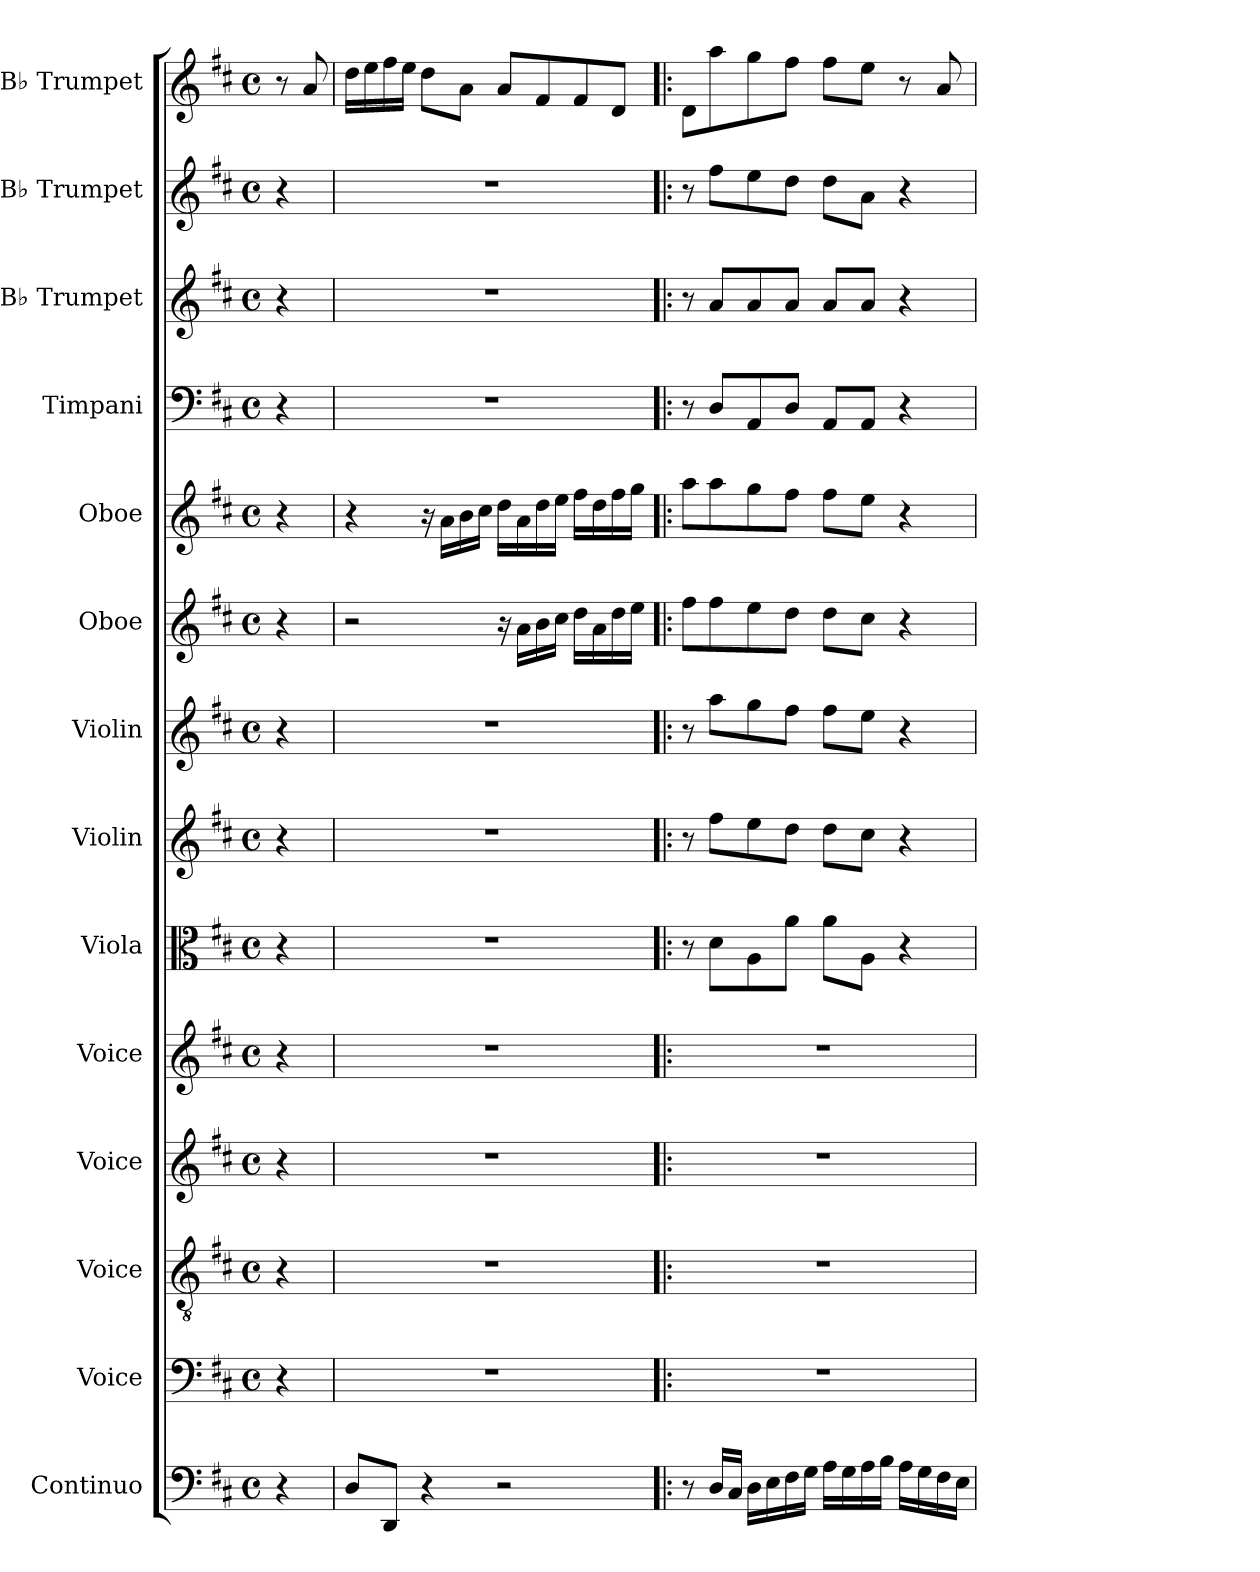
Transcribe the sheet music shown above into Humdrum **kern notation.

**kern	**kern	**kern	**kern	**kern	**kern	**kern	**kern	**kern	**kern	**kern	**kern	**kern	**kern
*part14	*part13	*part12	*part11	*part10	*part9	*part8	*part7	*part6	*part5	*part4	*part3	*part2	*part1
*staff14	*staff13	*staff12	*staff11	*staff10	*staff9	*staff8	*staff7	*staff6	*staff5	*staff4	*staff3	*staff2	*staff1
*I"Continuo	*I"Voice	*I"Voice	*I"Voice	*I"Voice	*I"Viola	*I"Violin	*I"Violin	*I"Oboe	*I"Oboe	*I"Timpani	*I"B♭ Trumpet	*I"B♭ Trumpet	*I"B♭ Trumpet
*I'Cont.	*I'V	*I'V	*I'V	*I'V	*I'Vla.	*I'Vln.	*I'Vln.	*I'Ob.	*I'Ob.	*I'Timp.	*I'B♭ Tpt.	*I'B♭ Tpt.	*I'B♭ Tpt.
*clefF4	*clefF4	*clefGv2	*clefG2	*clefG2	*clefC3	*clefG2	*clefG2	*clefG2	*clefG2	*clefF4	*clefG2	*clefG2	*clefG2
*	*	*	*	*	*	*	*	*	*	*	*ITrd1c2	*ITrd1c2	*ITrd1c2
*k[f#c#]	*k[f#c#]	*k[f#c#]	*k[f#c#]	*k[f#c#]	*k[f#c#]	*k[f#c#]	*k[f#c#]	*k[f#c#]	*k[f#c#]	*k[f#c#]	*k[]	*k[]	*k[]
*M4/4	*M4/4	*M4/4	*M4/4	*M4/4	*M4/4	*M4/4	*M4/4	*M4/4	*M4/4	*M4/4	*M4/4	*M4/4	*M4/4
*met(c)	*met(c)	*met(c)	*met(c)	*met(c)	*met(c)	*met(c)	*met(c)	*met(c)	*met(c)	*met(c)	*met(c)	*met(c)	*met(c)
=	=	=	=	=	=	=	=	=	=	=	=	=	=
4r	4r	4r	4r	4r	4r	4r	4r	4r	4r	4r	4r	4r	8r
.	.	.	.	.	.	.	.	.	.	.	.	.	8g
=2	=2	=2	=2	=2	=2	=2	=2	=2	=2	=2	=2	=2	=2
8DL	1r	1r	1r	1r	1r	1r	1r	2r	4r	1r	1r	1r	16ccLL
.	.	.	.	.	.	.	.	.	.	.	.	.	16dd
8DDJ	.	.	.	.	.	.	.	.	.	.	.	.	16ee
.	.	.	.	.	.	.	.	.	.	.	.	.	16ddJJ
4r	.	.	.	.	.	.	.	.	16r	.	.	.	8ccL
.	.	.	.	.	.	.	.	.	16aLL	.	.	.	.
.	.	.	.	.	.	.	.	.	16b	.	.	.	8gJ
.	.	.	.	.	.	.	.	.	16cc#JJ	.	.	.	.
2r	.	.	.	.	.	.	.	16r	16ddLL	.	.	.	8gL
.	.	.	.	.	.	.	.	16aLL	16a	.	.	.	.
.	.	.	.	.	.	.	.	16b	16dd	.	.	.	8e
.	.	.	.	.	.	.	.	16cc#JJ	16eeJJ	.	.	.	.
.	.	.	.	.	.	.	.	16ddLL	16ff#LL	.	.	.	8e
.	.	.	.	.	.	.	.	16a	16dd	.	.	.	.
.	.	.	.	.	.	.	.	16dd	16ff#	.	.	.	8cJ
.	.	.	.	.	.	.	.	16eeJJ	16ggJJ	.	.	.	.
=3!|:	=3!|:	=3!|:	=3!|:	=3!|:	=3!|:	=3!|:	=3!|:	=3!|:	=3!|:	=3!|:	=3!|:	=3!|:	=3!|:
8r	1r	1r	1r	1r	8r	8r	8r	8ff#L	8aaL	8r	8r	8r	8cL
16DLL	.	.	.	.	8dL	8ff#L	8aaL	8ff#	8aa	8DL	8gL	8eeL	8gg
16C#JJ	.	.	.	.	.	.	.	.	.	.	.	.	.
16DLL	.	.	.	.	8A	8ee	8gg	8ee	8gg	8AA	8g	8dd	8ff
16E	.	.	.	.	.	.	.	.	.	.	.	.	.
16F#	.	.	.	.	8aJ	8ddJ	8ff#J	8ddJ	8ff#J	8DJ	8gJ	8ccJ	8eeJ
16GJJ	.	.	.	.	.	.	.	.	.	.	.	.	.
16ALL	.	.	.	.	8aL	8ddL	8ff#L	8ddL	8ff#L	8AAL	8gL	8ccL	8eeL
16G	.	.	.	.	.	.	.	.	.	.	.	.	.
16A	.	.	.	.	8AJ	8cc#J	8eeJ	8cc#J	8eeJ	8AAJ	8gJ	8gJ	8ddJ
16BJJ	.	.	.	.	.	.	.	.	.	.	.	.	.
16ALL	.	.	.	.	4r	4r	4r	4r	4r	4r	4r	4r	8r
16G	.	.	.	.	.	.	.	.	.	.	.	.	.
16F#	.	.	.	.	.	.	.	.	.	.	.	.	8g
16EJJ	.	.	.	.	.	.	.	.	.	.	.	.	.
=	=	=	=	=	=	=	=	=	=	=	=	=	=
*-	*-	*-	*-	*-	*-	*-	*-	*-	*-	*-	*-	*-	*-
